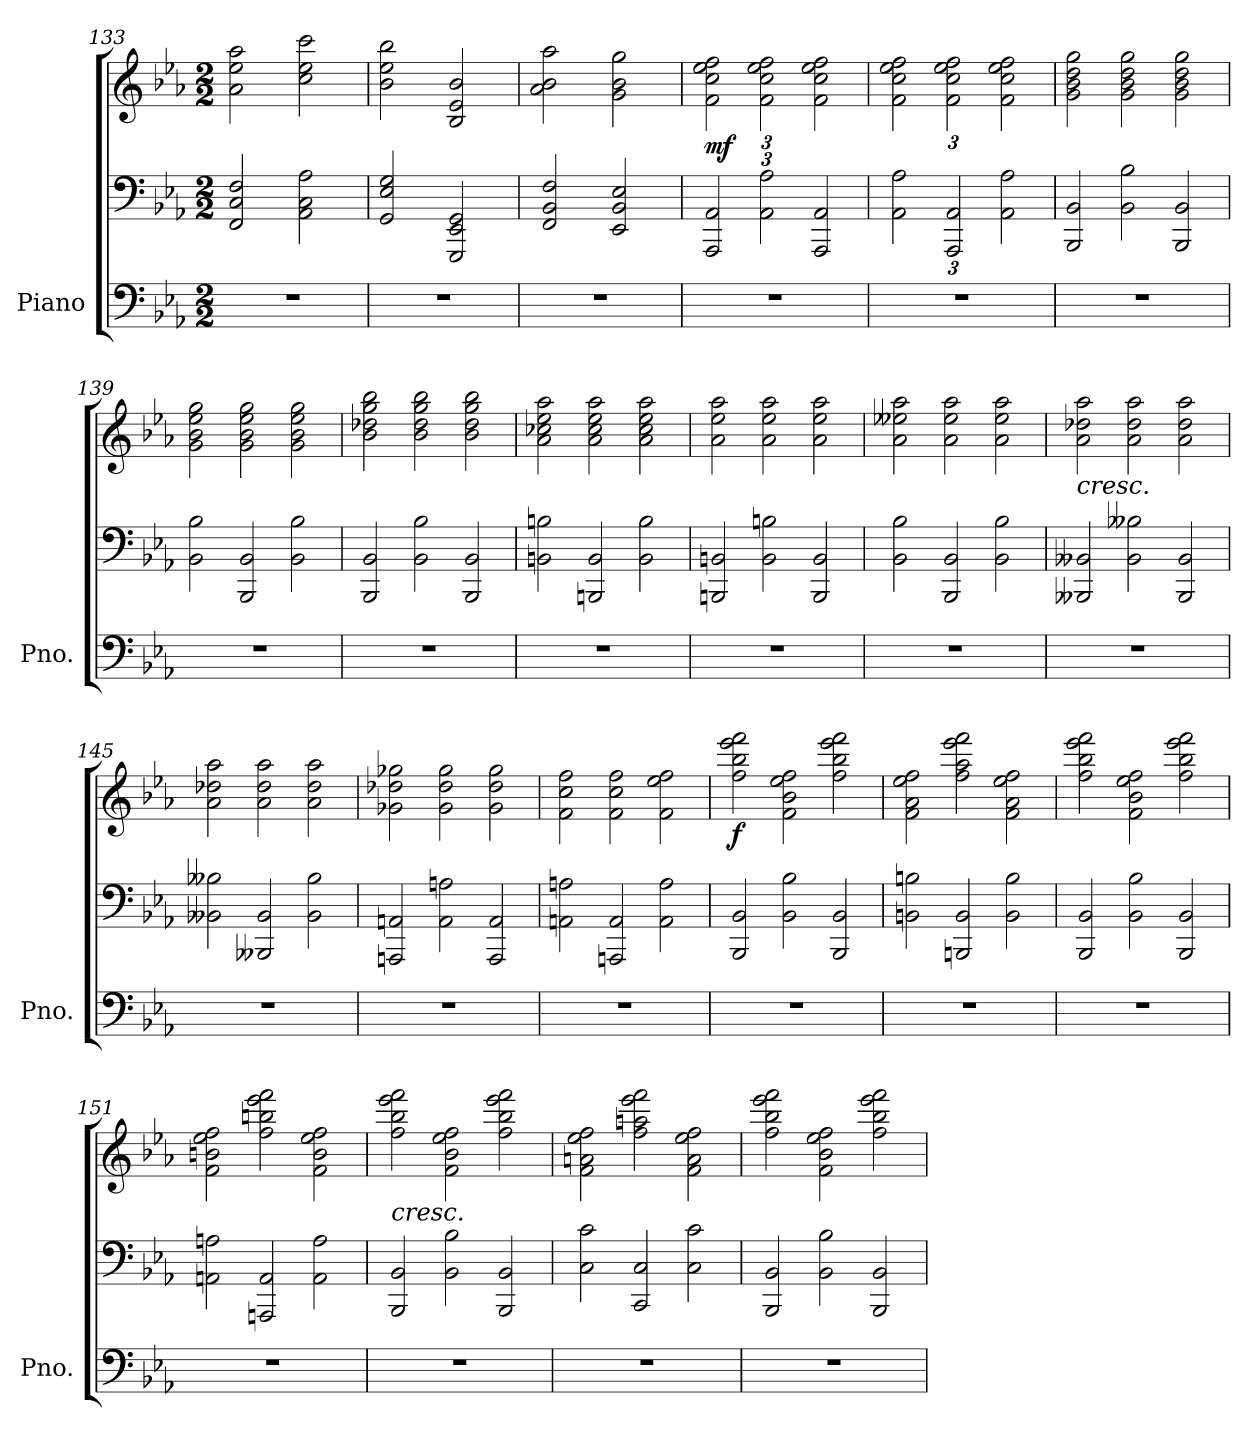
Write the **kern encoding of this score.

**kern	**kern	**kern	**dynam
*part1	*part1	*part1	*part1
*staff3	*staff2	*staff1	*staff1/2/3
*I"Piano	*	*	*
*I'Pno.	*	*	*
*clefF4	*clefF4	*clefG2	*
*k[b-e-a-]	*k[b-e-a-]	*k[b-e-a-]	*
*M2/2	*M2/2	*M2/2	*
=133	=133	=133	=133
1r	2FF/ 2C/ 2F/	2a-\ 2ee-\ 2aa-\	.
.	2AA-\ 2C\ 2A-\	2cc\ 2ee-\ 2ccc\	.
=134	=134	=134	=134
1r	2GG/ 2E-/ 2G/	2b-\ 2ee-\ 2bb-\	.
.	2GGG/ 2EE-/ 2GG/	2B-/ 2e-/ 2b-/	.
=135	=135	=135	=135
1r	2FF/ 2BB-/ 2F/	2a-\ 2b-\ 2aa-\	.
.	2EE-/ 2BB-/ 2E-/	2g\ 2b-\ 2gg\	.
=136	=136	=136	=136
*	*Xbrackettup	*Xbrackettup	*
!	!	!	!LO:DY:b
1r	3AAA-/ 3AA-/	3f\ 3cc\ 3ee-\ 3ff\	mf
.	3AA-\ 3A-\	3f\ 3cc\ 3ee-\ 3ff\	.
.	3AAA-/ 3AA-/	3f\ 3cc\ 3ee-\ 3ff\	.
=137	=137	=137	=137
1r	3AA-\ 3A-\	3f\ 3cc\ 3ee-\ 3ff\	.
.	3AAA-/ 3AA-/	3f\ 3cc\ 3ee-\ 3ff\	.
.	3AA-\ 3A-\	3f\ 3cc\ 3ee-\ 3ff\	.
=138	=138	=138	=138
*	*Xtuplet	*Xtuplet	*
1r	3BBB-/ 3BB-/	3g\ 3b-\ 3dd\ 3gg\	.
.	3BB-\ 3B-\	3g\ 3b-\ 3dd\ 3gg\	.
.	3BBB-/ 3BB-/	3g\ 3b-\ 3dd\ 3gg\	.
!!LO:LB:g=z
=139	=139	=139	=139
1r	3BB-\ 3B-\	3g\ 3b-\ 3ee-\ 3gg\	.
.	3BBB-/ 3BB-/	3g\ 3b-\ 3ee-\ 3gg\	.
.	3BB-\ 3B-\	3g\ 3b-\ 3ee-\ 3gg\	.
=140	=140	=140	=140
1r	3BBB-/ 3BB-/	3b-\ 3dd-X\ 3gg\ 3bb-\	.
.	3BB-\ 3B-\	3b-\ 3dd-\ 3gg\ 3bb-\	.
.	3BBB-/ 3BB-/	3b-\ 3dd-\ 3gg\ 3bb-\	.
=141	=141	=141	=141
1r	3BBn\ 3Bn\	3a-\ 3cc-X\ 3ee-\ 3aa-\	.
.	3BBBn/ 3BB/	3a-\ 3cc-\ 3ee-\ 3aa-\	.
.	3BB\ 3B\	3a-\ 3cc-\ 3ee-\ 3aa-\	.
=142	=142	=142	=142
1r	3BBBn/ 3BBn/	3a-\ 3ee-\ 3aa-\	.
.	3BB\ 3Bn\	3a-\ 3ee-\ 3aa-\	.
.	3BBB/ 3BB/	3a-\ 3ee-\ 3aa-\	.
=143	=143	=143	=143
1r	3BB-\ 3B-\	3a-\ 3ee--X\ 3aa-\	.
.	3BBB-/ 3BB-/	3a-\ 3ee--\ 3aa-\	.
.	3BB-\ 3B-\	3a-\ 3ee--\ 3aa-\	.
=144	=144	=144	=144
!	!	!LO:TX:b:i:t=cresc.	!
1r	3BBB--X/ 3BB--X/	3a-\ 3dd-X\ 3aa-\	.
.	3BB--\ 3B--X\	3a-\ 3dd-\ 3aa-\	.
.	3BBB--/ 3BB--/	3a-\ 3dd-\ 3aa-\	.
=145	=145	=145	=145
1r	3BB--X\ 3B--X\	3a-\ 3dd-X\ 3aa-\	.
.	3BBB--X/ 3BB--/	3a-\ 3dd-\ 3aa-\	.
.	3BB--\ 3B--\	3a-\ 3dd-\ 3aa-\	.
!!LO:LB:g=z
=146	=146	=146	=146
1r	3AAAn/ 3AAn/	3g-X\ 3dd-X\ 3gg-X\	.
.	3AA\ 3An\	3g-\ 3dd-\ 3gg-\	.
.	3AAA/ 3AA/	3g-\ 3dd-\ 3gg-\	.
=147	=147	=147	=147
1r	3AAn\ 3An\	3f\ 3cc\ 3ff\	.
.	3AAAn/ 3AA/	3f\ 3cc\ 3ff\	.
.	3AA\ 3A\	3f\ 3ee-\ 3ff\	.
=148	=148	=148	=148
!	!	!	!LO:DY:b
1r	3BBB-/ 3BB-/	3ff\ 3bb-\ 3eee-\ 3fff\	f
.	3BB-\ 3B-\	3f\ 3b-\ 3ee-\ 3ff\	.
.	3BBB-/ 3BB-/	3ff\ 3bb-\ 3eee-\ 3fff\	.
=149	=149	=149	=149
1r	3BBn\ 3Bn\	3f\ 3a-\ 3ee-\ 3ff\	.
.	3BBBn/ 3BB/	3ff\ 3aa-\ 3eee-\ 3fff\	.
.	3BB\ 3B\	3f\ 3a-\ 3ee-\ 3ff\	.
=150	=150	=150	=150
1r	3BBB-/ 3BB-/	3ff\ 3bb-\ 3eee-\ 3fff\	.
.	3BB-\ 3B-\	3f\ 3b-\ 3ee-\ 3ff\	.
.	3BBB-/ 3BB-/	3ff\ 3bb-\ 3eee-\ 3fff\	.
=151	=151	=151	=151
1r	3AAn\ 3An\	3f\ 3bn\ 3ee-\ 3ff\	.
.	3AAAn/ 3AA/	3ff\ 3bbn\ 3eee-\ 3fff\	.
.	3AA\ 3A\	3f\ 3b\ 3ee-\ 3ff\	.
!!LO:LB:g=z
=152	=152	=152	=152
!	!	!LO:TX:b:i:t=cresc.	!
1r	3BBB-/ 3BB-/	3ff\ 3bb-\ 3eee-\ 3fff\	.
.	3BB-\ 3B-\	3f\ 3b-\ 3ee-\ 3ff\	.
.	3BBB-/ 3BB-/	3ff\ 3bb-\ 3eee-\ 3fff\	.
=153	=153	=153	=153
1r	3C\ 3c\	3f\ 3an\ 3ee-\ 3ff\	.
.	3CC/ 3C/	3ff\ 3aan\ 3eee-\ 3fff\	.
.	3C\ 3c\	3f\ 3a\ 3ee-\ 3ff\	.
=154	=154	=154	=154
1r	3BBB-/ 3BB-/	3ff\ 3bb-\ 3eee-\ 3fff\	.
.	3BB-\ 3B-\	3f\ 3b-\ 3ee-\ 3ff\	.
.	3BBB-/ 3BB-/	3ff\ 3bb-\ 3eee-\ 3fff\	.
=	=	=	=
*-	*-	*-	*-
